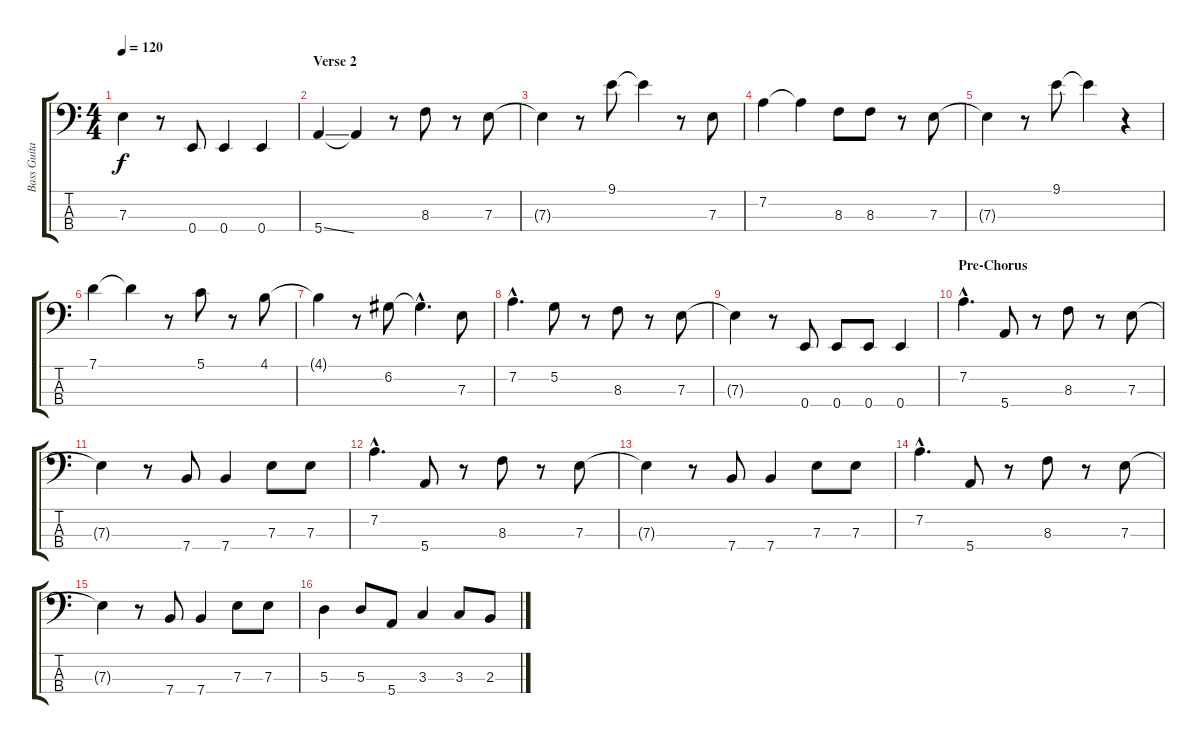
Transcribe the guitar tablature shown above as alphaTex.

\track ("Bass Guitar" "Bass Guita") {instrument electricbassfinger}
\staff {score tabs}
\tuning (G2 D2 A1 E1) {hide}
\ts (4 4)
\tempo 120
\clef f4
\ks c
7.3{t}.4{dy f} r.8 0.4.8 0.4.4 0.4.4 |
\section ("" "Verse 2")
5.4{ss}.4 5.4{t}.4 r.8 8.3.8 r.8 7.3.8 |
7.3{t}.4 r.8 9.1.8 9.1{t}.4 r.8 7.3.8 |
7.2.4 7.2{t}.4 8.3.8 8.3.8 r.8 7.3.8 |
7.3{t}.4 r.8 9.1.8 9.1{t}.4 r.4 |
7.1.4 7.1{t}.4 r.8 5.1.8 r.8 4.1.8 |
4.1{t}.4 r.8 6.2.8 6.2{hac t}.4{d} 7.3.8 |
7.2{hac}.4{d} 5.2.8 r.8 8.3.8 r.8 7.3.8 |
7.3{t}.4 r.8 0.4.8 0.4.8 0.4.8 0.4.4 |
\section ("" "Pre-Chorus")
7.2{hac}.4{d} 5.4.8 r.8 8.3.8 r.8 7.3.8 |
7.3{t}.4 r.8 7.4.8 7.4.4 7.3.8 7.3.8 |
7.2{hac}.4{d} 5.4.8 r.8 8.3.8 r.8 7.3.8 |
7.3{t}.4 r.8 7.4.8 7.4.4 7.3.8 7.3.8 |
7.2{hac}.4{d} 5.4.8 r.8 8.3.8 r.8 7.3.8 |
7.3{t}.4 r.8 7.4.8 7.4.4 7.3.8 7.3.8 |
5.3.4 5.3.8 5.4.8 3.3.4 3.3.8 2.3.8
